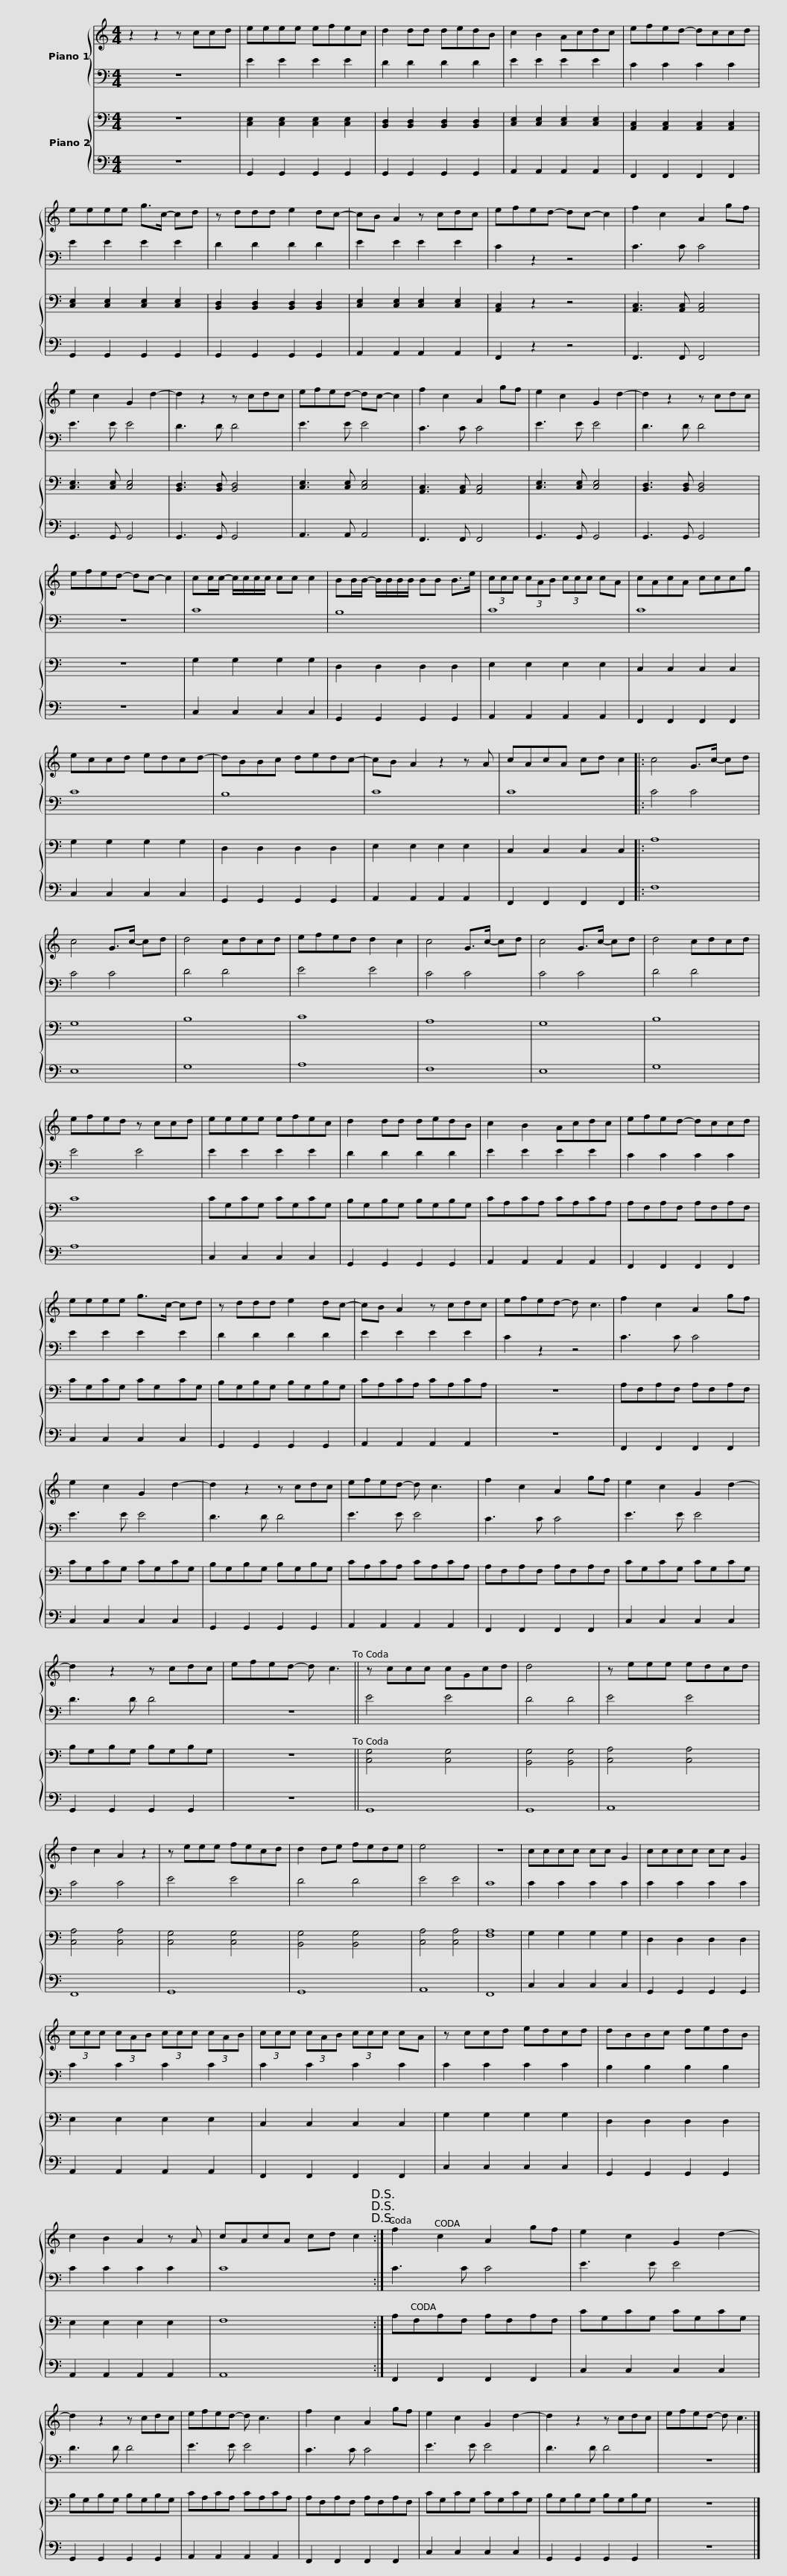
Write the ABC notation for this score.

X:1
%%score { 1 | 2 } { 3 | 4 }
L:1/8
M:4/4
I:linebreak $
K:C
V:1 treble
V:2 bass
V:3 bass
V:4 bass
V:1
 z2 z2 z ccd | eeee efec | d2 dd dedB | c2 B2 Acdc |$ efed- dccd | %5
 eeee g>c- cd | z ddd e2 dc- | cB A2 z cdc |$ efed- dc- c2 | f2 c2 A2 gf | %10
 e2 c2 G2 d2- | d2 z2 z cdc | efed- dc- c2 |$ f2 c2 A2 gf | e2 c2 G2 d2- | %15
 d2 z2 z cdc | efed- dc- c2 |$ cc/c/- c/c/c/c/ cc c2 | BB/B/- B/B/B/B/ BB B>e | (3ccc (3cAB (3ccc cA | %20
 cAcA cccg |$ eccd edcd- | dBBc dedc- | cB A2 z2 z A | cAcA cd c2 |:$ %25
 c4 G>c- cd | c4 G>c- cd | d4 cdcd | efed d2 c2 | c4 G>c- cd |$ %30
 c4 G>c- cd | d4 cdcd | efed z ccd | eeee efec | d2 dd dedB |$ %35
 c2 B2 Acdc | efed- dccd | eeee g>c- cd | z ddd e2 dc- |$ cB A2 z cdc | %40
 efed- d c3 | f2 c2 A2 gf | e2 c2 G2 d2- |$ d2 z2 z cdc | efed- d c3 | %45
 f2 c2 A2 gf | e2 c2 G2 d2- |$ d2 z2 z cdc | efed- d c3 || z ccc cGcd | %50
 d4 x4 | z eee edcd |$ d2 c2 A2 z2 | z eee fecd | d2 de fede | %55
 e4 x4 | z8 |$ cccc cc G2 | cccc cc G2 | (3ccc (3cAB (3ccc (3cAB | %60
 (3ccc (3cAB (3ccc cA |$ z ccd edcd | dBBc dedB | c2 B2 A2 z A | cAcA cd c2!D.S.!!D.S.!!D.S.! :|$ %65
 f2 c2 A2 gf | e2 c2 G2 d2- | d2 z2 z cdc | efed- d c3 |$ f2 c2 A2 gf | %70
 e2 c2 G2 d2- | d2 z2 z cdc | efed- d c3 |] %73
V:2
 z8 | E2 E2 E2 E2 | D2 D2 D2 D2 | E2 E2 E2 E2 |$ C2 C2 C2 C2 | %5
 E2 E2 E2 E2 | D2 D2 D2 D2 | E2 E2 E2 E2 |$ C2 z2 z4 | C3 C C4 | %10
 E3 E E4 | D3 D D4 | E3 E E4 |$ C3 C C4 | E3 E E4 | %15
 D3 D D4 | z8 |$ C8 | B,8 | C8 | %20
 C8 |$ C8 | B,8 | C8 | C8 |:$ %25
 C4 C4 | C4 C4 | D4 D4 | E4 E4 | C4 C4 |$ %30
 C4 C4 | D4 D4 | E4 E4 | E2 E2 E2 E2 | D2 D2 D2 D2 |$ %35
 E2 E2 E2 E2 | C2 C2 C2 C2 | E2 E2 E2 E2 | D2 D2 D2 D2 |$ E2 E2 E2 E2 | %40
 C2 z2 z4 | C3 C C4 | E3 E E4 |$ D3 D D4 | E3 E E4 | %45
 C3 C C4 | E3 E E4 |$ D3 D D4 | z8 || E4 E4 | %50
 D4 D4 | E4 E4 |$ C4 C4 | E4 E4 | D4 D4 | %55
 E4 E4 | C8 |$ C2 C2 C2 C2 | C2 C2 C2 C2 | C2 C2 C2 C2 | %60
 C2 C2 C2 C2 |$ C2 C2 C2 C2 | B,2 B,2 B,2 B,2 | C2 C2 C2 C2 | C8 :|$ %65
 C3 C C4 | E3 E E4 | D3 D D4 | E3 E E4 |$ C3 C C4 | %70
 E3 E E4 | D3 D D4 | z8 |] %73
V:3
 z8 | [C,E,]2 [C,E,]2 [C,E,]2 [C,E,]2 | [B,,D,]2 [B,,D,]2 [B,,D,]2 [B,,D,]2 | [C,E,]2 [C,E,]2 [C,E,]2 [C,E,]2 |$ [A,,C,]2 [A,,C,]2 [A,,C,]2 [A,,C,]2 | %5
 [C,E,]2 [C,E,]2 [C,E,]2 [C,E,]2 | [B,,D,]2 [B,,D,]2 [B,,D,]2 [B,,D,]2 | [C,E,]2 [C,E,]2 [C,E,]2 [C,E,]2 |$ [A,,C,]2 z2 z4 | [A,,C,]3 [A,,C,] [A,,C,]4 | %10
 [C,E,]3 [C,E,] [C,E,]4 | [B,,D,]3 [B,,D,] [B,,D,]4 | [C,E,]3 [C,E,] [C,E,]4 |$ [A,,C,]3 [A,,C,] [A,,C,]4 | [C,E,]3 [C,E,] [C,E,]4 | %15
 [B,,D,]3 [B,,D,] [B,,D,]4 | z8 |$ G,2 G,2 G,2 G,2 | D,2 D,2 D,2 D,2 | E,2 E,2 E,2 E,2 | %20
 C,2 C,2 C,2 C,2 |$ G,2 G,2 G,2 G,2 | D,2 D,2 D,2 D,2 | E,2 E,2 E,2 E,2 | C,2 C,2 C,2 C,2 |:$ %25
 A,8 | G,8 | B,8 | C8 | A,8 |$ %30
 G,8 | B,8 | C8 | CG,CG, CG,CG, | B,G,B,G, B,G,B,G, |$ %35
 CA,CA, CA,CA, | A,F,A,F, A,F,A,F, | CG,CG, CG,CG, | B,G,B,G, B,G,B,G, |$ CA,CA, CA,CA, | %40
 z8 | A,F,A,F, A,F,A,F, | CG,CG, CG,CG, |$ B,G,B,G, B,G,B,G, | CA,CA, CA,CA, | %45
 A,F,A,F, A,F,A,F, | CG,CG, CG,CG, |$ B,G,B,G, B,G,B,G, | z8 || [C,G,]4 [C,G,]4 | %50
 [B,,G,]4 [B,,G,]4 | [C,A,]4 [C,A,]4 |$ [C,A,]4 [C,A,]4 | [C,G,]4 [C,G,]4 | [B,,G,]4 [B,,G,]4 | %55
 [C,A,]4 [C,A,]4 | [F,A,]8 |$ G,2 G,2 G,2 G,2 | D,2 D,2 D,2 D,2 | E,2 E,2 E,2 E,2 | %60
 C,2 C,2 C,2 C,2 |$ G,2 G,2 G,2 G,2 | D,2 D,2 D,2 D,2 | E,2 E,2 E,2 E,2 | F,8 :|$ %65
 A,F,A,F, A,F,A,F, | CG,CG, CG,CG, | B,G,B,G, B,G,B,G, | CA,CA, CA,CA, |$ A,F,A,F, A,F,A,F, | %70
 CG,CG, CG,CG, | B,G,B,G, B,G,B,G, | z8 |] %73
V:4
 z8 | G,,2 G,,2 G,,2 G,,2 | G,,2 G,,2 G,,2 G,,2 | A,,2 A,,2 A,,2 A,,2 |$ F,,2 F,,2 F,,2 F,,2 | %5
 G,,2 G,,2 G,,2 G,,2 | G,,2 G,,2 G,,2 G,,2 | A,,2 A,,2 A,,2 A,,2 |$ F,,2 z2 z4 | F,,3 F,, F,,4 | %10
 G,,3 G,, G,,4 | G,,3 G,, G,,4 | A,,3 A,, A,,4 |$ F,,3 F,, F,,4 | G,,3 G,, G,,4 | %15
 G,,3 G,, G,,4 | z8 |$ C,2 C,2 C,2 C,2 | G,,2 G,,2 G,,2 G,,2 | A,,2 A,,2 A,,2 A,,2 | %20
 F,,2 F,,2 F,,2 F,,2 |$ C,2 C,2 C,2 C,2 | G,,2 G,,2 G,,2 G,,2 | A,,2 A,,2 A,,2 A,,2 | F,,2 F,,2 F,,2 F,,2 |:$ %25
 F,8 | E,8 | G,8 | A,8 | F,8 |$ %30
 E,8 | G,8 | A,8 | C,2 C,2 C,2 C,2 | G,,2 G,,2 G,,2 G,,2 |$ %35
 A,,2 A,,2 A,,2 A,,2 | F,,2 F,,2 F,,2 F,,2 | C,2 C,2 C,2 C,2 | G,,2 G,,2 G,,2 G,,2 |$ A,,2 A,,2 A,,2 A,,2 | %40
 z8 | F,,2 F,,2 F,,2 F,,2 | C,2 C,2 C,2 C,2 |$ G,,2 G,,2 G,,2 G,,2 | A,,2 A,,2 A,,2 A,,2 | %45
 F,,2 F,,2 F,,2 F,,2 | C,2 C,2 C,2 C,2 |$ G,,2 G,,2 G,,2 G,,2 | z8 || G,,8 | %50
 G,,8 | A,,8 |$ F,,8 | G,,8 | G,,8 | %55
 A,,8 | F,,8 |$ C,2 C,2 C,2 C,2 | G,,2 G,,2 G,,2 G,,2 | A,,2 A,,2 A,,2 A,,2 | %60
 F,,2 F,,2 F,,2 F,,2 |$ C,2 C,2 C,2 C,2 | G,,2 G,,2 G,,2 G,,2 | A,,2 A,,2 A,,2 A,,2 | A,,8 :|$ %65
 F,,2 F,,2 F,,2 F,,2 | C,2 C,2 C,2 C,2 | G,,2 G,,2 G,,2 G,,2 | A,,2 A,,2 A,,2 A,,2 |$ F,,2 F,,2 F,,2 F,,2 | %70
 C,2 C,2 C,2 C,2 | G,,2 G,,2 G,,2 G,,2 | z8 |] %73
